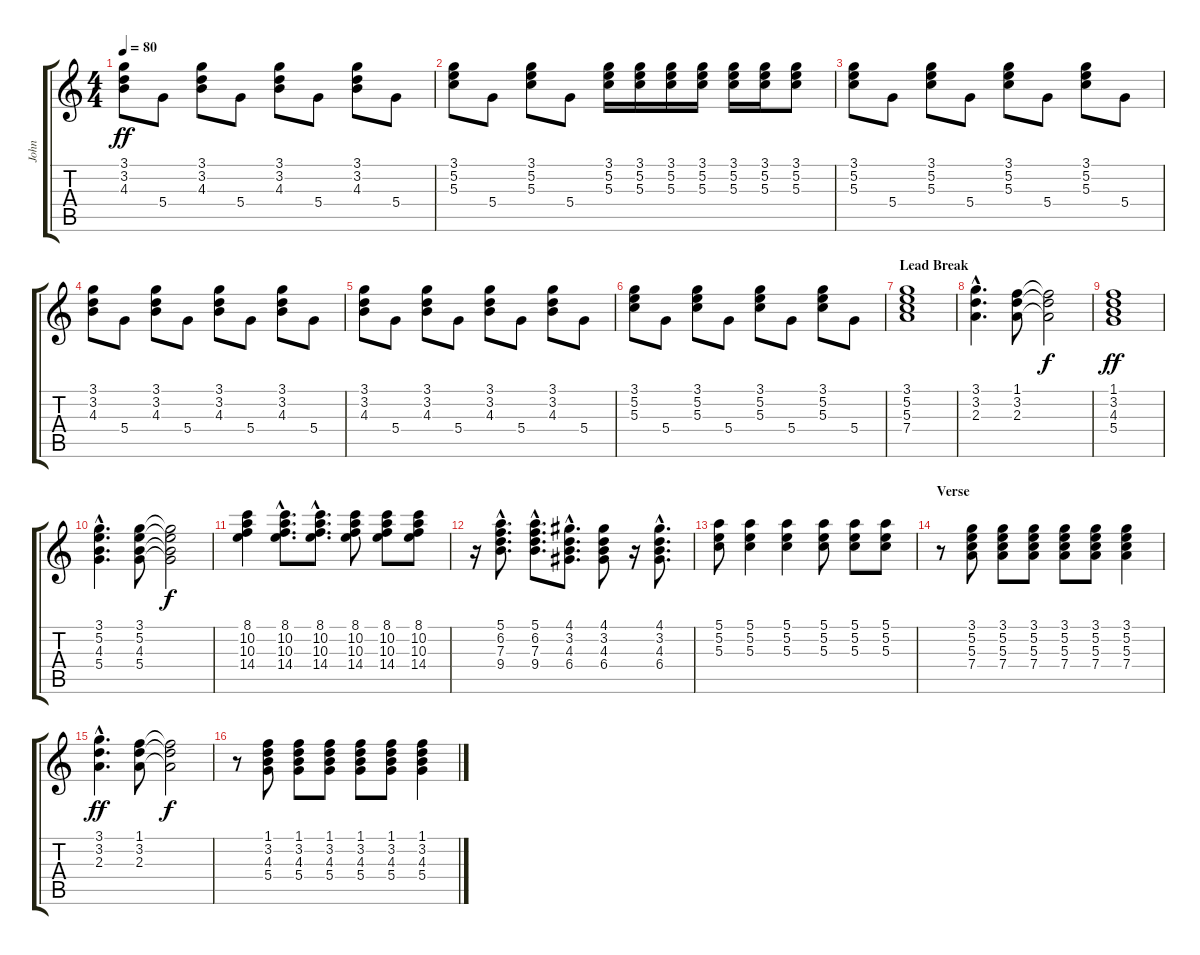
\track ("John" "John") {instrument electricguitarjazz}
\staff {score tabs}
\tuning (E4 B3 G3 D3 A2 E2) {hide}
\ts (4 4)
\tempo 80
\clef g2
\ks c
(3.1 3.2 4.3).8{dy ff} 5.4.8 (3.1 3.2 4.3).8 5.4.8 (3.1 3.2 4.3).8 5.4.8 (3.1 3.2 4.3).8 5.4.8 |
(3.1 5.2 5.3).8 5.4.8 (3.1 5.2 5.3).8 5.4.8 (3.1 5.2 5.3).16 (3.1 5.2 5.3).16 (3.1 5.2 5.3).16 (3.1 5.2 5.3).16 (3.1 5.2 5.3).16 (3.1 5.2 5.3).16 (3.1 5.2 5.3).8 |
(3.1 5.2 5.3).8 5.4.8 (3.1 5.2 5.3).8 5.4.8 (3.1 5.2 5.3).8 5.4.8 (3.1 5.2 5.3).8 5.4.8 |
(3.1 3.2 4.3).8 5.4.8 (3.1 3.2 4.3).8 5.4.8 (3.1 3.2 4.3).8 5.4.8 (3.1 3.2 4.3).8 5.4.8 |
(3.1 3.2 4.3).8 5.4.8 (3.1 3.2 4.3).8 5.4.8 (3.1 3.2 4.3).8 5.4.8 (3.1 3.2 4.3).8 5.4.8 |
(3.1 5.2 5.3).8 5.4.8 (3.1 5.2 5.3).8 5.4.8 (3.1 5.2 5.3).8 5.4.8 (3.1 5.2 5.3).8 5.4.8 |
\section ("" "Lead Break")
(3.1 5.2 5.3 7.4).1 |
(3.1{hac} 3.2{hac} 2.3{hac}).4{d} (1.1 3.2 2.3).8 (1.1{t} 3.2{t} 2.3{t}).2{dy f} |
(1.1 3.2 4.3 5.4).1{dy ff} |
(3.1{hac} 5.2{hac} 4.3{hac} 5.4{hac}).4{d} (3.1 5.2 4.3 5.4).8 (3.1{t} 5.2{t} 4.3{t} 5.4{t}).2{dy f} |
(8.1 10.2 10.3 14.4).4 (8.1{hac} 10.2{hac} 10.3{hac} 14.4{hac}).8{d} (8.1{hac} 10.2{hac} 10.3{hac} 14.4{hac}).8{d} (8.1 10.2 10.3 14.4).8 (8.1 10.2 10.3 14.4).8 (8.1 10.2 10.3 14.4).8 |
r.16 (5.1{hac} 6.2{hac} 7.3{hac} 9.4{hac}).8{d} (5.1{hac} 6.2{hac} 7.3{hac} 9.4{hac}).8{d} (4.1{hac} 3.2{hac} 4.3{hac} 6.4{hac}).8{d} (4.1 3.2 4.3 6.4).8 r.16 (4.1{hac} 3.2{hac} 4.3{hac} 6.4{hac}).8{d} |
(5.1 5.2 5.3).8 (5.1 5.2 5.3).4 (5.1 5.2 5.3).4 (5.1 5.2 5.3).8 (5.1 5.2 5.3).8 (5.1 5.2 5.3).8 |
\section ("" "Verse")
r.8 (3.1 5.2 5.3 7.4).8 (3.1 5.2 5.3 7.4).8 (3.1 5.2 5.3 7.4).8 (3.1 5.2 5.3 7.4).8 (3.1 5.2 5.3 7.4).8 (3.1 5.2 5.3 7.4).4 |
(3.1{hac} 3.2{hac} 2.3{hac}).4{d dy ff} (1.1 3.2 2.3).8 (1.1{t} 3.2{t} 2.3{t}).2{dy f} |
r.8 (1.1 3.2 4.3 5.4).8 (1.1 3.2 4.3 5.4).8 (1.1 3.2 4.3 5.4).8 (1.1 3.2 4.3 5.4).8 (1.1 3.2 4.3 5.4).8 (1.1 3.2 4.3 5.4).4
